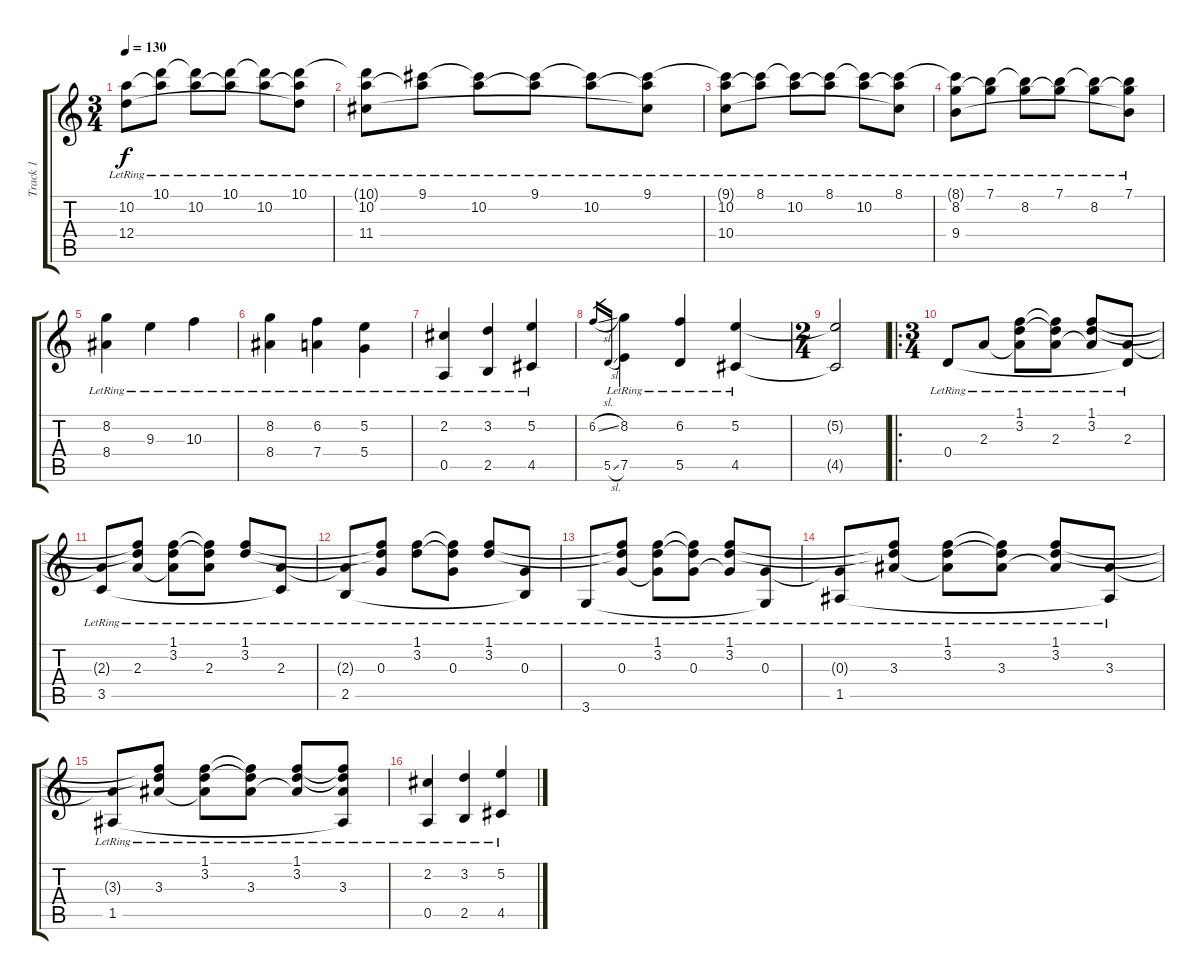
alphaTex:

\track ("Track 1" "Track 1") {instrument acousticguitarnylon}
\staff {score tabs}
\tuning (E4 B3 G3 D3 A2 E2) {hide}
\ts (3 4)
\tempo 130
\clef g2
\ks c
(10.2{lr} 12.4{lr}).8{dy f instrument acousticguitarnylon} (10.1{lr} 10.2{t}).8 (10.1{t} 10.2{lr}).8 (10.1{lr} 10.2{t}).8 (10.1{t} 10.2{lr}).8 (10.1{lr} 10.2{t} 12.4{t}).8 |
(10.1{t} 10.2{lr} 11.4{lr}).8 (9.1{lr} 10.2{t}).8 (9.1{t} 10.2{lr}).8 (9.1{lr} 10.2{t}).8 (9.1{t} 10.2{lr}).8 (9.1{lr} 10.2{t} 11.4{t}).8 |
(9.1{t} 10.2{lr} 10.4{lr}).8 (8.1{lr} 10.2{t}).8 (8.1{t} 10.2{lr}).8 (8.1{lr} 10.2{t}).8 (8.1{t} 10.2{lr}).8 (8.1{lr} 10.2{t} 10.4{t}).8 |
(8.1{t} 8.2{lr} 9.4{lr}).8 (7.1{lr} 8.2{t}).8 (7.1{t} 8.2{lr}).8 (7.1{lr} 8.2{t}).8 (7.1{t} 8.2{lr}).8 (7.1{lr} 8.2{t} 9.4{t}).8 |
(8.2{lr} 8.4{lr}).4 9.3{lr}.4 10.3{lr}.4 |
(8.2{lr} 8.4{lr}).4 (6.2{lr} 7.4{lr}).4 (5.2{lr} 5.4{lr}).4 |
(2.2{lr} 0.5{lr}).4 (3.2{lr} 2.5{lr}).4 (5.2{lr} 4.5{lr}).4 |
6.2{sl}.16{gr} 5.5{sl}.16{gr} (8.2{lr} 7.5{lr}).4 (6.2{lr} 5.5{lr}).4 (5.2{lr} 4.5{lr}).4 |
\ts (2 4)
(5.2{t} 4.5{t}).2 |
\ro
\ts (3 4)
0.4{lr}.8 2.3{lr}.8 (1.1{lr} 3.2{lr} 2.3{t}).8 (1.1{t} 3.2{t} 2.3{lr}).8 (1.1{lr} 3.2{lr} 2.3{t}).8 (2.3{lr} 0.4{t}).8 |
(2.3{t} 3.5{lr}).8 (1.1{t} 3.2{t} 2.3{lr}).8 (1.1{lr} 3.2{lr} 2.3{t}).8 (1.1{t} 3.2{t} 2.3{lr}).8 (1.1{lr} 3.2{lr}).8 (2.3{lr} 3.5{t}).8 |
(2.3{t} 2.5{lr}).8 (1.1{t} 3.2{t} 0.3{lr}).8 (1.1{lr} 3.2{lr}).8 (1.1{t} 3.2{t} 0.3{lr}).8 (1.1{lr} 3.2{lr}).8 (0.3{lr} 2.5{t}).8 |
3.6{lr}.8 (1.1{t} 3.2{t} 0.3{lr}).8 (1.1{lr} 3.2{lr} 0.3{t}).8 (1.1{t} 3.2{t} 0.3{lr}).8 (1.1{lr} 3.2{lr} 0.3{t}).8 (0.3{lr} 3.6{t}).8 |
(0.3{t} 1.5{lr}).8 (1.1{t} 3.2{t} 3.3{lr}).8 (1.1{lr} 3.2{lr} 3.3{t}).8 (1.1{t} 3.2{t} 3.3{lr}).8 (1.1{lr} 3.2{lr} 3.3{t}).8 (3.3{lr} 1.5{t}).8 |
(3.3{t} 1.5{lr}).8 (1.1{t} 3.2{t} 3.3{lr}).8 (1.1{lr} 3.2{lr} 3.3{t}).8 (1.1{t} 3.2{t} 3.3{lr}).8 (1.1{lr} 3.2{lr} 3.3{t}).8 (1.1{t} 3.2{t} 3.3{lr} 1.5{t}).8 |
(2.2{lr} 0.5{lr}).4 (3.2{lr} 2.5{lr}).4 (5.2{lr} 4.5{lr}).4
